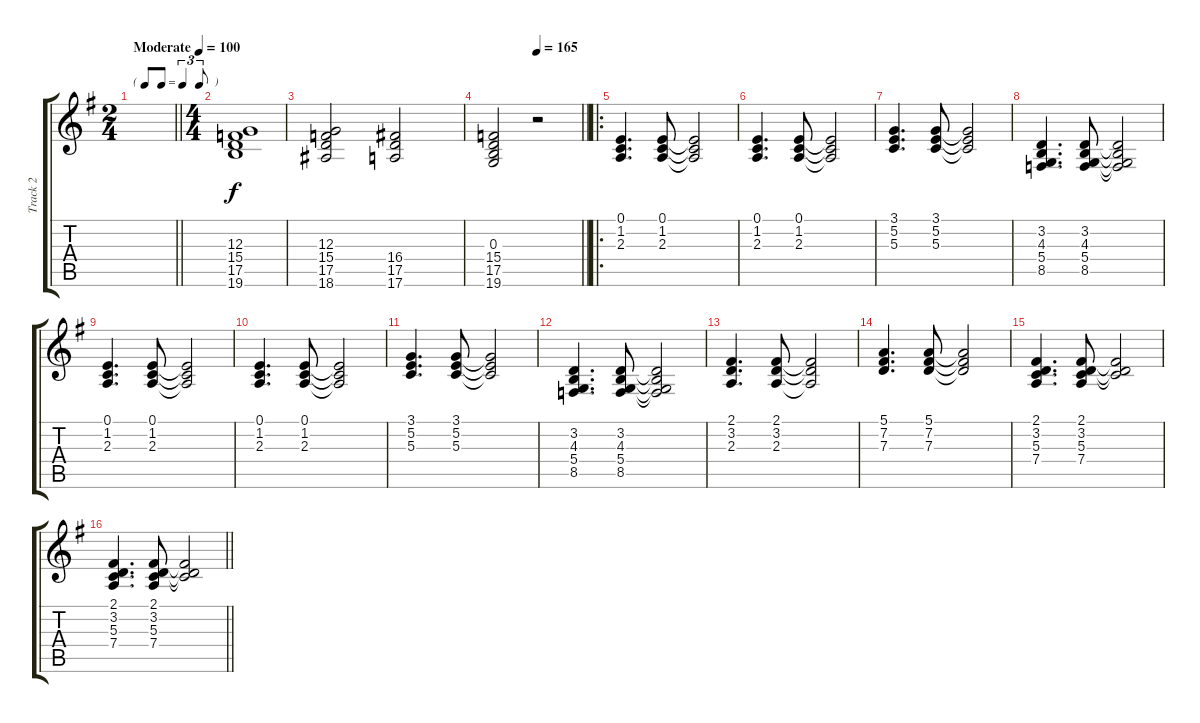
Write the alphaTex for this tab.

\track ("Track 2" "Track 2") {instrument electricgrandpiano}
\staff {score tabs}
\tuning (E4 B3 G3 D3 A2 E2) {hide}
\ts (2 4)
\tf triplet8th
\tempo (100 "Moderate")
\tempo 80
\tempo (100 "Moderate")
\clef g2
\barLineRight lightlight
\ks g
|
\ts (4 4)
(12.3 15.4 17.5 19.6).1{volume 7 instrument drawbarorgan} |
(12.3 15.4 17.5 18.6).2 (16.4 17.5 17.6).2 |
\tempo (165 0.5)
\barLineRight lightlight
(0.3 15.4 17.5 19.6).2 r.2 |
\ro
(0.1 1.2 2.3).4{d volume 8 instrument electricgrandpiano} (0.1 1.2 2.3).8 (0.1{t} 1.2{t} 2.3{t}).2 |
(0.1 1.2 2.3).4{d volume 8 instrument electricgrandpiano} (0.1 1.2 2.3).8 (0.1{t} 1.2{t} 2.3{t}).2 |
(3.1 5.2 5.3).4{d volume 8 instrument electricgrandpiano} (3.1 5.2 5.3).8 (3.1{t} 5.2{t} 5.3{t}).2 |
(3.2 4.3 5.4 8.5).4{d volume 8 instrument electricgrandpiano} (3.2 4.3 5.4 8.5).8 (3.2{t} 4.3{t} 5.4{t} 8.5{t}).2 |
(0.1 1.2 2.3).4{d volume 8 instrument electricgrandpiano} (0.1 1.2 2.3).8 (0.1{t} 1.2{t} 2.3{t}).2 |
(0.1 1.2 2.3).4{d volume 8 instrument electricgrandpiano} (0.1 1.2 2.3).8 (0.1{t} 1.2{t} 2.3{t}).2 |
(3.1 5.2 5.3).4{d volume 8 instrument electricgrandpiano} (3.1 5.2 5.3).8 (3.1{t} 5.2{t} 5.3{t}).2 |
(3.2 4.3 5.4 8.5).4{d volume 8 instrument electricgrandpiano} (3.2 4.3 5.4 8.5).8 (3.2{t} 4.3{t} 5.4{t} 8.5{t}).2 |
(2.1 3.2 2.3).4{d} (2.1 3.2 2.3).8 (2.1{t} 3.2{t} 2.3{t}).2 |
(5.1 7.2 7.3).4{d} (5.1 7.2 7.3).8 (5.1{t} 7.2{t} 7.3{t}).2 |
(2.1 3.2 5.3 7.4).4{d} (2.1 3.2 5.3 7.4).8 (2.1{t} 3.2{t} 5.3{t}).2 |
\barLineRight lightlight
(2.1 3.2 5.3 7.4).4{d} (2.1 3.2 5.3 7.4).8 (2.1{t} 3.2{t} 5.3{t}).2
